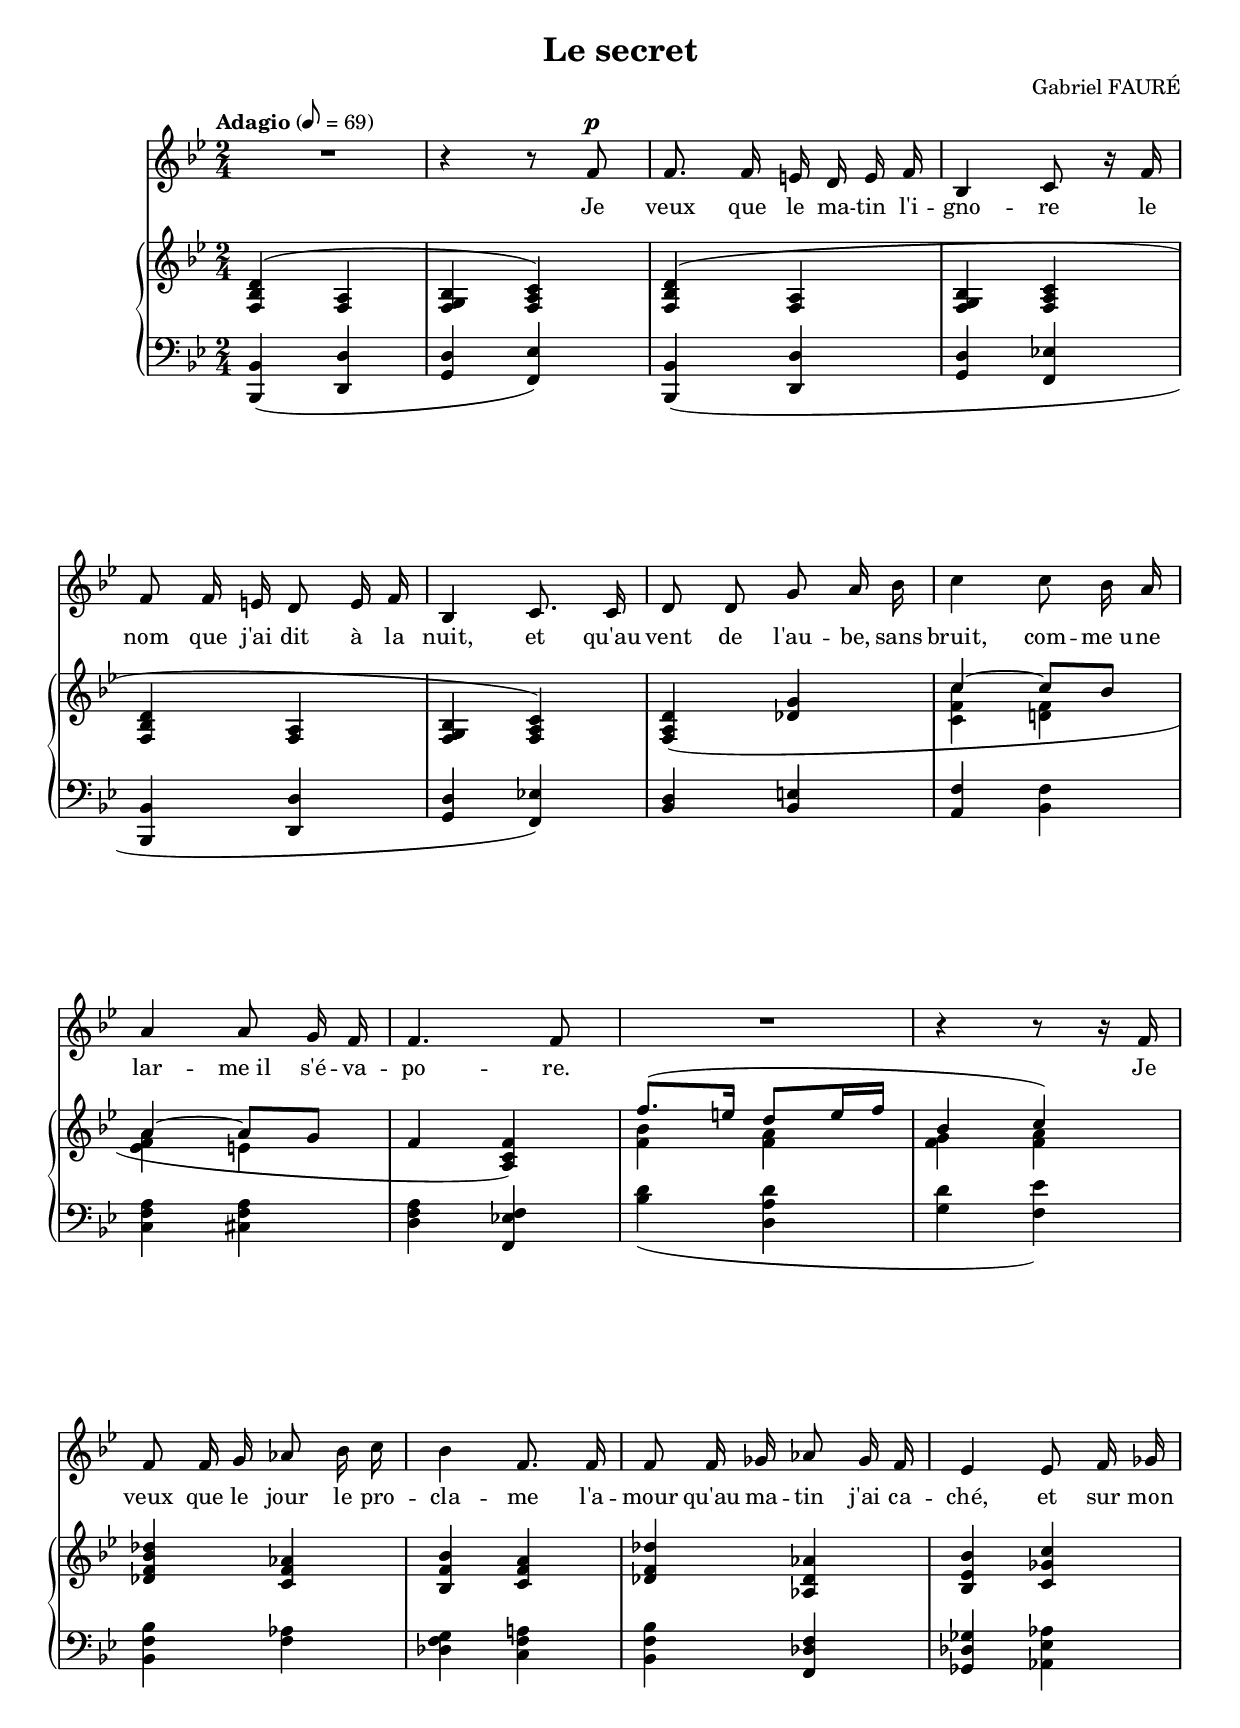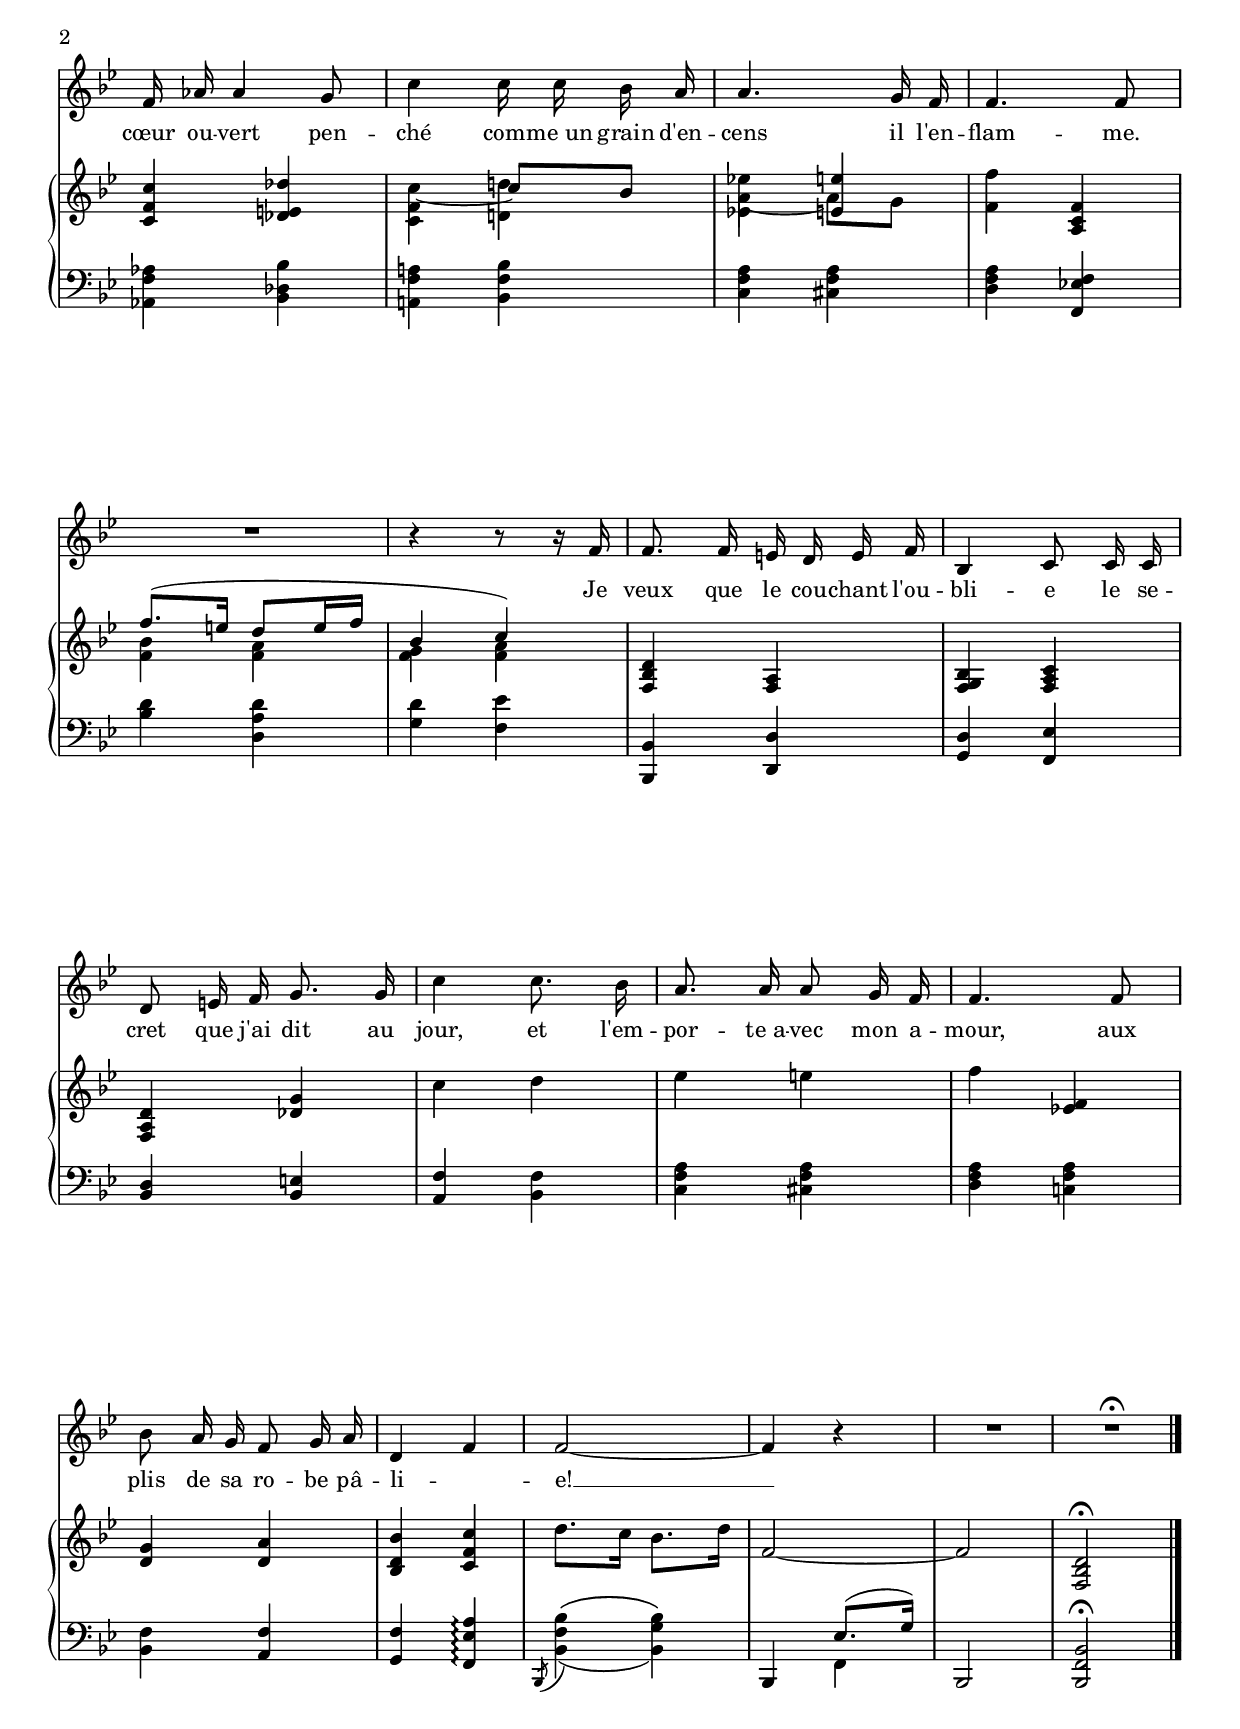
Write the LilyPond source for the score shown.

\version "2.16.0"

\header {
  title = "Le secret"
  composer = "Gabriel FAURÉ"
  % Supprimer le pied de page par défaut
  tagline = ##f
}
#(set-global-staff-size 18)
\layout {
  \context {
    \Score
    \remove "Bar_number_engraver"
  }
}

global = {
  \key f \major
  \time 2/4
  \tempo "Adagio" 8=69
  
}

bassVoice = \relative c' {
  \global
  \dynamicUp
  % En avant la musique !
  R2
  \autoBeamOff
  r4 r8 c'8\p
  c8. c16 b a b c
  f,4 g8 r16 c \break
  c8 c16 b a8 b16 c
  f,4 g8. g16
  a8 a d e16 f
  g4 g8 f16 e \break
  e4 e8 d16 c
  c4. c8
  R2
  r4 r8 r16 c
  c8 c16 d es8 f16 g
  f4 c8. c16
  c8 c16 des es8 des16 c
  bes4 bes8 c16 des \pageBreak
  c16 es es4 d8 
  
  g4 g16 g f e 
  e4. d16 c
  c4. c8 \break
  R2 
  r4 r8 r16 c
  c8. c16 b a b c
  f,4 g8 g16 g \break
  a8 b16 c d8. d16
  g4 g8. f16
  e8. e16 e8 d16 c
  c4. c8
  f8 e16 d c8 d16 e
  a,4 c
  c2 ~
  c4 r 
  R2
  R2\fermataMarkup
  
  
  
  \bar "|."
}

verse = \lyricmode {
  % Ajouter ici des paroles.
  Je veux que le ma -- tin l'i -- gno -- re
  le nom que j'ai dit à la nuit,
  et qu'au vent de l'au -- be, sans bruit,
  com -- me_u -- ne lar -- me_il 
  s'é -- va -- po -- re.
  
  Je veux que le jour le pro -- cla -- me
  l'a -- mour qu'au ma -- tin j'ai ca -- ché,
  et sur mon cœur ou -- vert pen -- ché
  com -- me_un grain d'en -- cens 
  il l'en -- flam -- me.
  
  Je veux que le cou -- chant l'ou -- bli -- e
  le se -- cret que j'ai dit au jour,
  et l'em -- por -- te_a -- vec mon a -- mour,
  aux plis de sa ro -- be pâ -- li -- _ e! __
  
}

right = \relative c' {
  \global
  % En avant la musique !
  <c f a>4^(  <c e>
  <c d f> <c e g>)
  
  <c f a>4^(  <c e>
  <c d f> <c e g>
  
  <c f a>4  <c e>
  <c d f> <c e g>)
  
  <c e a>( <aes' d>
  << {g' ~g8 f
      e4 ~e8 d} \\
     {<g, c g'>4 <a! c>
      <bes c e> b} >>
  c4 <e, g c>)
  << {c''8.( b16 a8 b16 c 
      f,4 g)} \\
     {<c, f>4 <c e>
      <c d> <c e>} >>
  <aes c f aes>4 <g c es>
  <f c' f> <g c e>
  <aes c aes'> <es aes es'>
  <f bes f'> <g des' g>
  <g c g'> <aes b aes'>
  << {\stemDown <g c>4 <a! a'!>
      <bes! bes'!> \stemUp <b b'>
      \stemDown <c c'> \stemUp <e, g c>} \\
    {\stemDown g'4 ~ \stemUp g8 f
  \stemDown e4 ~  e8 d
  s2  }>>
      << {c'8.( b16 a8 b16 c 
      f,4 g)} \\
     {<c, f>4 <c e>
      <c d> <c e>} >>
     
       <c, f a>4 <c e>
       <c d f> <c e g>
       <c e a> <aes' d>
       g'4 a
       bes b
       c <bes,! c>
       <a d> <a e'>
       <f a f'> <g c g'>
       a'8. g16 f8. a16
       c,2 ~
       c2 
       <c, f a>2\fermata
  
  
}

left = \relative c, {
  \global
  % En avant la musique !
  <f f'>4_( <a a'> 
  <d a'> <c bes'>)
  <f, f'>_( <a a'> 
  <d a'> <c bes'!>
  <f, f'> <a a'> 
  <d a'> <c bes'!>)
  <f a > <f b>
  <e c'> <f c'>
  <g c e> <gis c e>
  <a c e> <c, bes'! c>
    <f' a>_( <a, e' a> 
  <d a'> <c bes'>)
  <f, c' f> <c' es>
  <aes c d> <g c e!>
  <f c' f> <c aes' c>
  <des aes' des> <es bes' es>
  <es c' es> <f aes f'>
  
  <e! c' e!> <f c' f>
  <g c e> <gis c e>
  <a c e> <c, bes'! c>
  <f' a> <a, e' a>
  <d a'> <c bes'> 
  <f,, f'>4 <a a'> 
  <d a'> <c bes'>
  <f a> <f b>
  <e c'> <f c'>
  <g c e> <gis c e>
  <a c e> <g! c e>
  <f c'> <e c'>
  <d c'> <c bes' e>\arpeggio
  \acciaccatura f,8 <f' c' f>4_(^\( <f d' f>)\)
  f,4 <<{bes'8.( d16)} \\ c,4 >>
  f,2
  <f c' f>\fermata
  
}

bassVoicePart = \new Staff \with {
  midiInstrument = "choir aahs"
%  \consists "Ambitus_engraver"
}  \transpose a d { \clef treble \bassVoice }
\addlyrics { \verse }

pianoPart = \new PianoStaff <<
  \new Staff = "right" \with {
    midiInstrument = "acoustic grand"
  }  \transpose a d  \right
  \new Staff = "left" \with {
    midiInstrument = "acoustic grand"
  }  \transpose a d  { \clef bass \left }
>>

\score {
  <<
    \bassVoicePart
    \pianoPart
  >>
  \layout { }
  \midi {
    \context {
      \Score
      tempoWholesPerMinute = #(ly:make-moment 100 4)
    }
  }
}
\paper{
  ragged-last-bottom =##f 
}